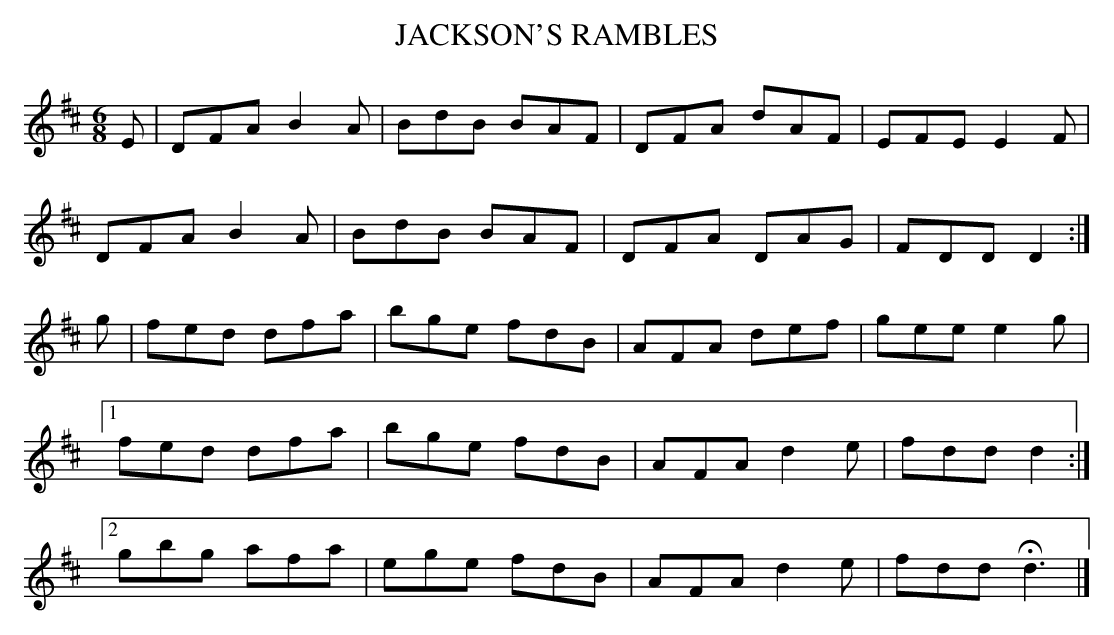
X:1
T:JACKSON'S RAMBLES
M:6/8
L:1/8
K:D
E|DFA B2A|BdB BAF|DFA dAF|EFE E2F|
DFA B2A|BdB BAF|DFA DAG|FDD D2 :|
g|fed dfa|bge fdB|AFA def|gee e2g|
[1 fed dfa|bge fdB|AFA d2e|fdd d2 :|
[2 gbg afa|ege fdB|AFA d2e|fdd Hd3 |]
